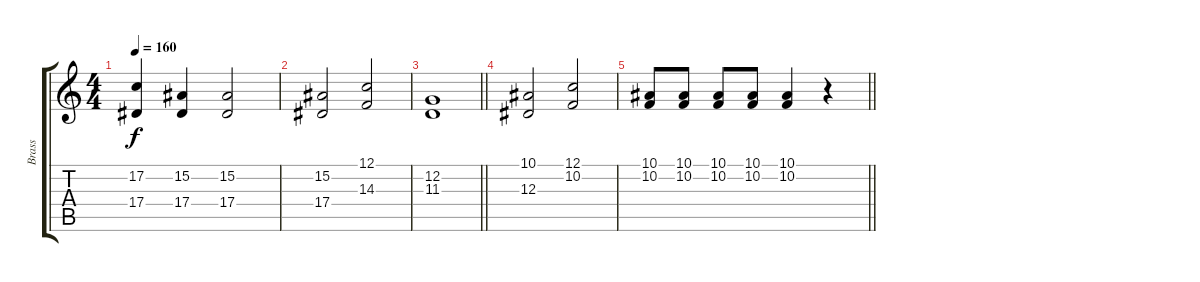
\track ("Brass" "Brass") {instrument brasssection}
\staff {score tabs}
\tuning (C4 G3 Eb3 Bb2 F2 C2) {hide}
\ts (4 4)
\tempo 160
\clef g2
\ks c
(17.2 17.4).4{dy f} (15.2 17.4).4 (15.2 17.4).2 |
(15.2 17.4).2 (12.1 14.3).2 |
\barLineRight lightlight
(12.2 11.3).1 |
(10.1 12.3).2 (12.1 10.2).2 |
\barLineRight lightlight
(10.1 10.2).8 (10.1 10.2).8 (10.1 10.2).8 (10.1 10.2).8 (10.1 10.2).4 r.4
